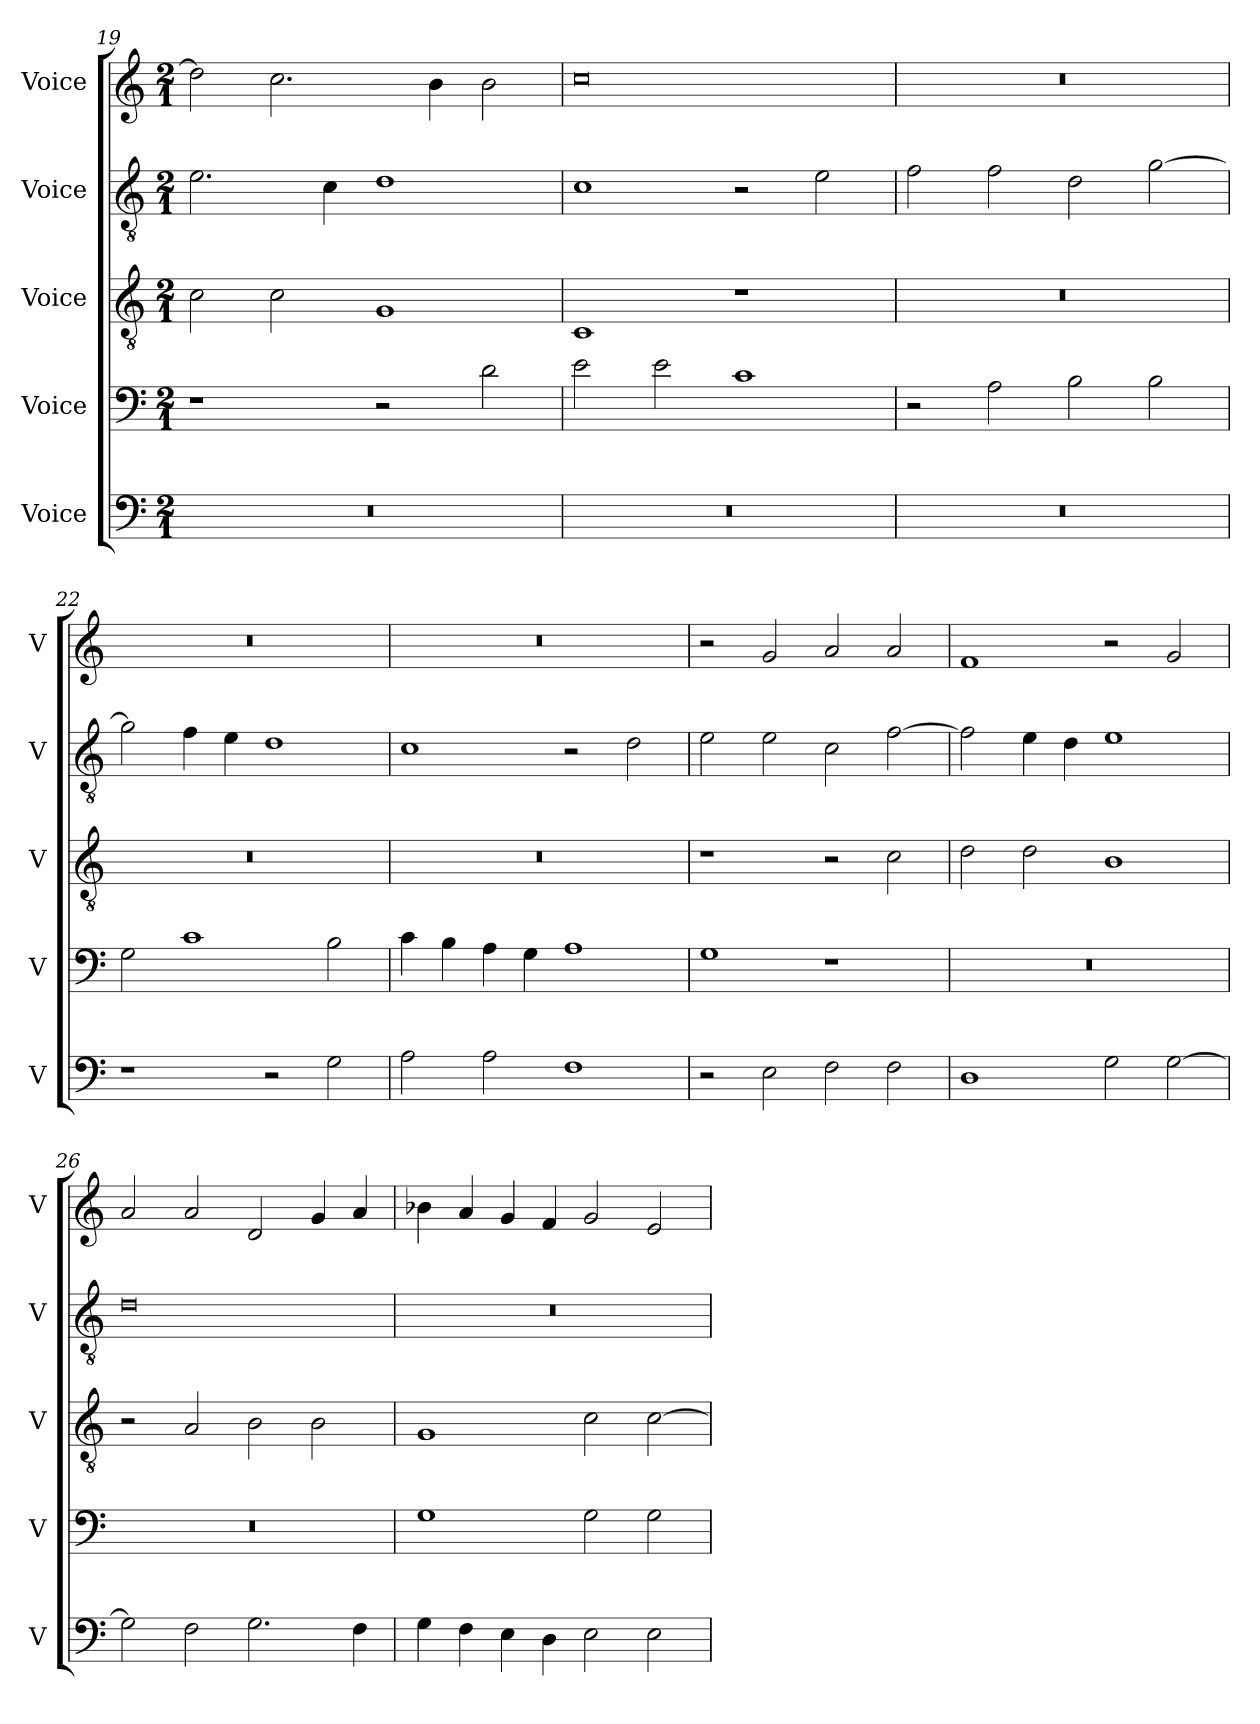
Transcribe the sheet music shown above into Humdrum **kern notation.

**kern	**kern	**kern	**kern	**kern
*part5	*part4	*part3	*part2	*part1
*staff5	*staff4	*staff3	*staff2	*staff1
*I"Voice	*I"Voice	*I"Voice	*I"Voice	*I"Voice
*I'V	*I'V	*I'V	*I'V	*I'V
*clefF4	*clefF4	*clefGv2	*clefGv2	*clefG2
*k[]	*k[]	*k[]	*k[]	*k[]
*M2/1	*M2/1	*M2/1	*M2/1	*M2/1
=19	=19	=19	=19	=19
0r	1r	2c\	2.e\	2dd\]
.	.	2c\	.	2.cc\
.	.	.	4c\	.
.	2r	1G	1d	.
.	.	.	.	4b\
.	2d\	.	.	2b\
=20	=20	=20	=20	=20
0r	2e\	1C	1c	0cc
.	2e\	.	.	.
.	1c	1r	2r	.
.	.	.	2e\	.
!!LO:PB:g=z
=21	=21	=21	=21	=21
0r	2r	0r	2f\	0r
.	2A\	.	2f\	.
.	2B\	.	2d\	.
.	2B\	.	[2g\	.
=22	=22	=22	=22	=22
1r	2G\	0r	2g\]	0r
.	1c	.	4f\	.
.	.	.	4e\	.
2r	.	.	1d	.
2G\	2B\	.	.	.
=23	=23	=23	=23	=23
2A\	4c\	0r	1c	0r
.	4B\	.	.	.
2A\	4A\	.	.	.
.	4G\	.	.	.
1F	1A	.	2r	.
.	.	.	2d\	.
=24	=24	=24	=24	=24
2r	1G	1r	2e\	2r
2E\	.	.	2e\	2g/
2F\	1r	2r	2c\	2a/
2F\	.	2c\	[2f\	2a/
!!LO:LB:g=z
=25	=25	=25	=25	=25
1D	0r	2d\	2f\]	1f
.	.	2d\	4e\	.
.	.	.	4d\	.
2G\	.	1B	1e	2r
[2G\	.	.	.	2g/
=26	=26	=26	=26	=26
2G\]	0r	2r	0d	2a/
2F\	.	2A/	.	2a/
2.G\	.	2B\	.	2d/
.	.	2B\	.	4g/
4F\	.	.	.	4a/
=27	=27	=27	=27	=27
4G\	1G	1G	0r	4b-X\
4F\	.	.	.	4a/
4E\	.	.	.	4g/
4D\	.	.	.	4f/
2E\	2G\	2c\	.	2g/
2E\	2G\	[2c\	.	2e/
=	=	=	=	=
*-	*-	*-	*-	*-
